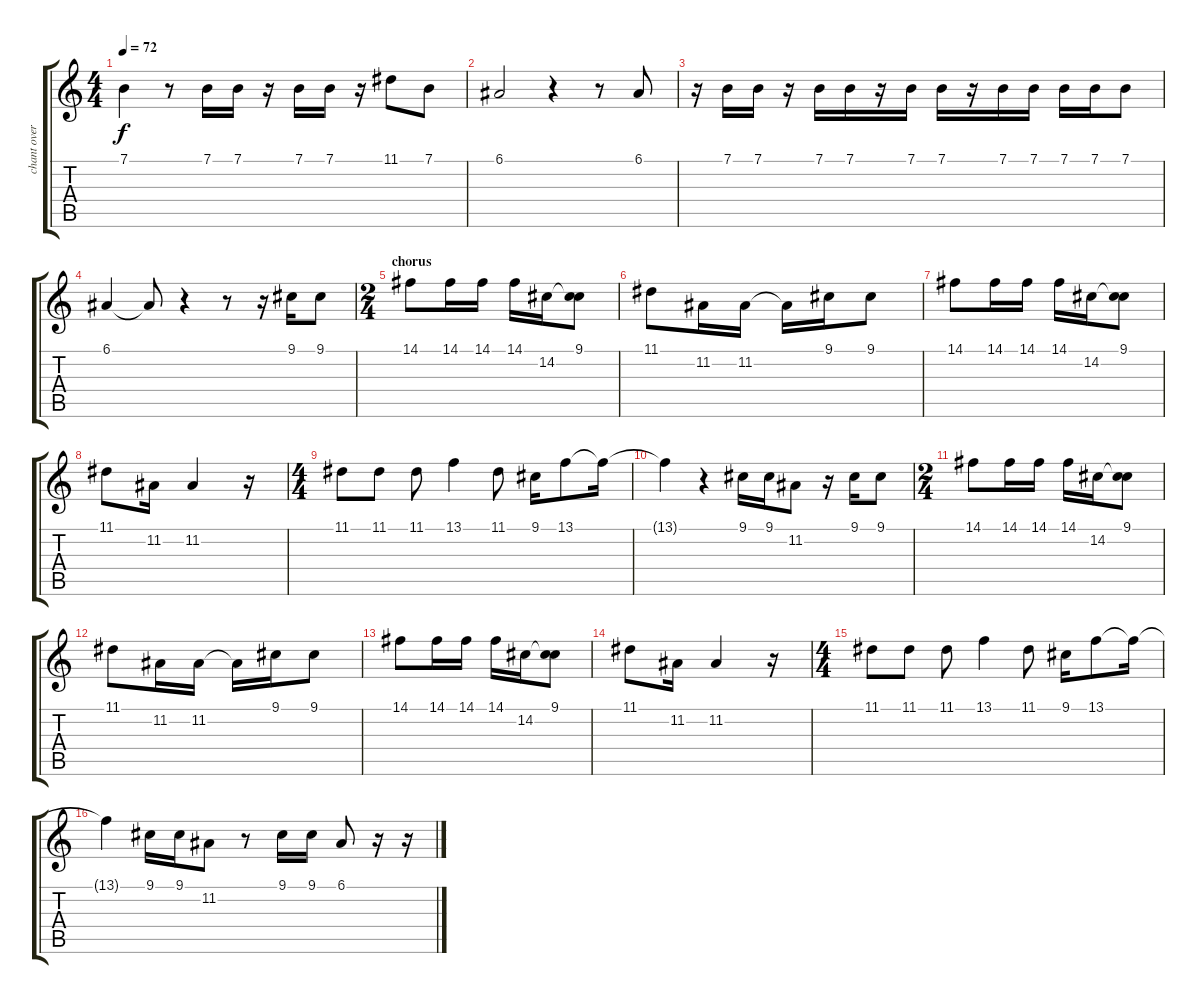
\track ("chant overdub" "chant over") {instrument piccolo}
\staff {score tabs}
\tuning (E4 B3 G3 D3 A2 E2) {hide}
\ts (4 4)
\tempo 72
\clef g2
\ks c
7.1.4{dy f} r.8 7.1.16 7.1.16 r.16 7.1.16 7.1.16 r.16 11.1.8 7.1.8 |
6.1.2 r.4 r.8 6.1.8 |
r.16 7.1.16 7.1.16 r.16 7.1.16 7.1.16 r.16 7.1.16 7.1.16 r.16 7.1.16 7.1.16 7.1.16 7.1.16 7.1.8 |
6.1.4 6.1{t}.8 r.4 r.8 r.16 9.1.16 9.1.8 |
\ts (2 4)
\section ("" "chorus")
14.1.8 14.1.16 14.1.16 14.1.16 14.2.16 (9.1 14.2{t}).8 |
11.1.8 11.2.16 11.2.16 11.2{t}.16 9.1.16 9.1.8 |
14.1.8 14.1.16 14.1.16 14.1.16 14.2.16 (9.1 14.2{t}).8 |
11.1.8 11.2.16 11.2.4 r.16 |
\ts (4 4)
11.1.8 11.1.8 11.1.8 13.1.4 11.1.8 9.1.16 13.1.8 13.1{t}.16 |
13.1{t}.4 r.4 9.1.16 9.1.16 11.2.8 r.16 9.1.16 9.1.8 |
\ts (2 4)
14.1.8 14.1.16 14.1.16 14.1.16 14.2.16 (9.1 14.2{t}).8 |
11.1.8 11.2.16 11.2.16 11.2{t}.16 9.1.16 9.1.8 |
14.1.8 14.1.16 14.1.16 14.1.16 14.2.16 (9.1 14.2{t}).8 |
11.1.8 11.2.16 11.2.4 r.16 |
\ts (4 4)
11.1.8 11.1.8 11.1.8 13.1.4 11.1.8 9.1.16 13.1.8 13.1{t}.16 |
13.1{t}.4 9.1.16 9.1.16 11.2.8 r.8 9.1.16 9.1.16 6.1.8 r.16 r.16
